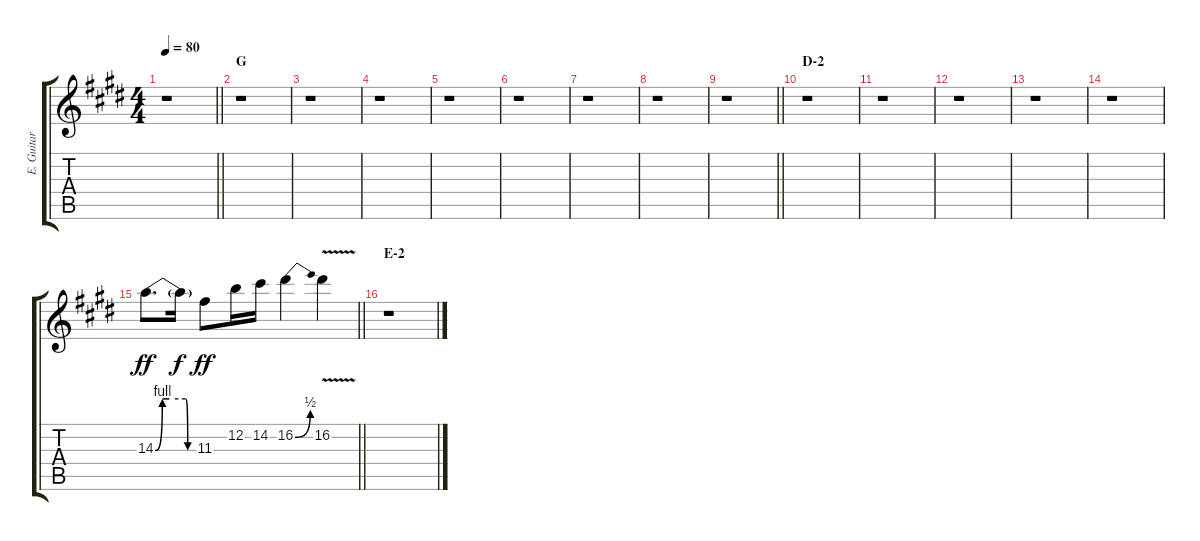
\track ("E. Guitar II" "E. Guitar ") {instrument overdrivenguitar}
\staff {score tabs}
\tuning (E4 B3 G3 D3 A2 E2) {hide}
\ts (4 4)
\tempo 80
\clef g2
\barLineRight lightlight
\ks e
r.1{dy ff} |
\section ("" "G")
r.1 |
r.1 |
r.1 |
r.1 |
r.1 |
r.1 |
r.1 |
\barLineRight lightlight
r.1 |
\section ("" "D-2")
r.1 |
r.1 |
r.1 |
r.1 |
r.1 |
\barLineRight lightlight
14.3{be (custom 0 0 10 4 20 4 43 4 46 0 60 0)}.8{d} 14.3{t}.16{dy f} 11.3.8{dy ff} 12.2.16 14.2.16 16.2{be (bend 0 0 60 2)}.4 16.2{v}.4 |
\section ("" "E-2")
r.1
